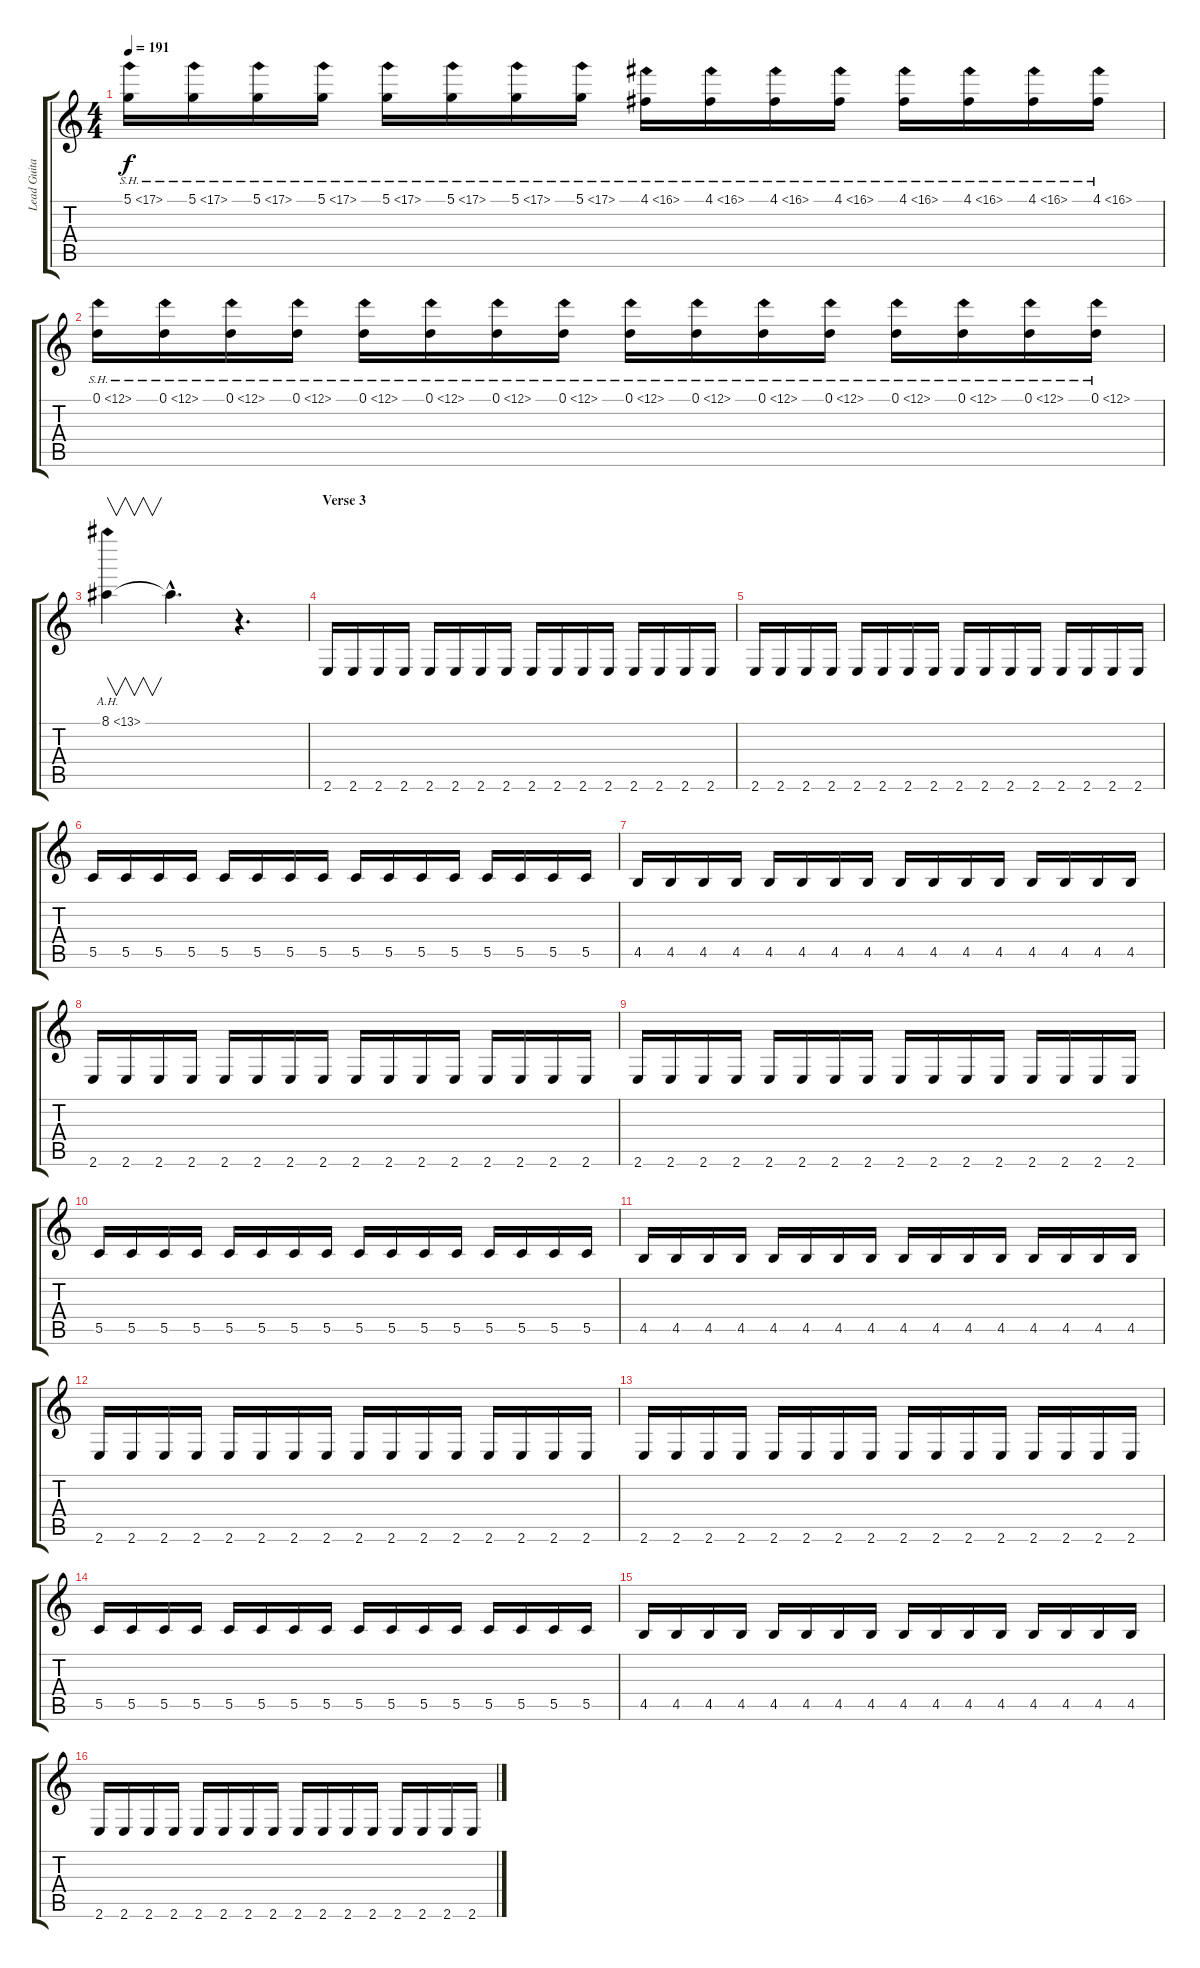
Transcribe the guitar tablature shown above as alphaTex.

\track ("Lead Guitar" "Lead Guita") {instrument distortionguitar}
\staff {score tabs}
\tuning (D4 A3 F3 C3 G2 D2) {hide}
\ts (4 4)
\tempo 191
\clef g2
\ks c
5.1{sh 12}.16{dy f} 5.1{sh 12}.16 5.1{sh 12}.16 5.1{sh 12}.16 5.1{sh 12}.16 5.1{sh 12}.16 5.1{sh 12}.16 5.1{sh 12}.16 4.1{sh 12}.16 4.1{sh 12}.16 4.1{sh 12}.16 4.1{sh 12}.16 4.1{sh 12}.16 4.1{sh 12}.16 4.1{sh 12}.16 4.1{sh 12}.16 |
0.1{sh 12}.16 0.1{sh 12}.16 0.1{sh 12}.16 0.1{sh 12}.16 0.1{sh 12}.16 0.1{sh 12}.16 0.1{sh 12}.16 0.1{sh 12}.16 0.1{sh 12}.16 0.1{sh 12}.16 0.1{sh 12}.16 0.1{sh 12}.16 0.1{sh 12}.16 0.1{sh 12}.16 0.1{sh 12}.16 0.1{sh 12}.16 |
8.1{ah 5}.4{v} 8.1{hac t}.4{d} r.4{d} |
\section ("" "Verse 3")
2.6.16 2.6.16 2.6.16 2.6.16 2.6.16 2.6.16 2.6.16 2.6.16 2.6.16 2.6.16 2.6.16 2.6.16 2.6.16 2.6.16 2.6.16 2.6.16 |
2.6.16 2.6.16 2.6.16 2.6.16 2.6.16 2.6.16 2.6.16 2.6.16 2.6.16 2.6.16 2.6.16 2.6.16 2.6.16 2.6.16 2.6.16 2.6.16 |
5.5.16 5.5.16 5.5.16 5.5.16 5.5.16 5.5.16 5.5.16 5.5.16 5.5.16 5.5.16 5.5.16 5.5.16 5.5.16 5.5.16 5.5.16 5.5.16 |
4.5.16 4.5.16 4.5.16 4.5.16 4.5.16 4.5.16 4.5.16 4.5.16 4.5.16 4.5.16 4.5.16 4.5.16 4.5.16 4.5.16 4.5.16 4.5.16 |
2.6.16 2.6.16 2.6.16 2.6.16 2.6.16 2.6.16 2.6.16 2.6.16 2.6.16 2.6.16 2.6.16 2.6.16 2.6.16 2.6.16 2.6.16 2.6.16 |
2.6.16 2.6.16 2.6.16 2.6.16 2.6.16 2.6.16 2.6.16 2.6.16 2.6.16 2.6.16 2.6.16 2.6.16 2.6.16 2.6.16 2.6.16 2.6.16 |
5.5.16 5.5.16 5.5.16 5.5.16 5.5.16 5.5.16 5.5.16 5.5.16 5.5.16 5.5.16 5.5.16 5.5.16 5.5.16 5.5.16 5.5.16 5.5.16 |
4.5.16 4.5.16 4.5.16 4.5.16 4.5.16 4.5.16 4.5.16 4.5.16 4.5.16 4.5.16 4.5.16 4.5.16 4.5.16 4.5.16 4.5.16 4.5.16 |
2.6.16 2.6.16 2.6.16 2.6.16 2.6.16 2.6.16 2.6.16 2.6.16 2.6.16 2.6.16 2.6.16 2.6.16 2.6.16 2.6.16 2.6.16 2.6.16 |
2.6.16 2.6.16 2.6.16 2.6.16 2.6.16 2.6.16 2.6.16 2.6.16 2.6.16 2.6.16 2.6.16 2.6.16 2.6.16 2.6.16 2.6.16 2.6.16 |
5.5.16 5.5.16 5.5.16 5.5.16 5.5.16 5.5.16 5.5.16 5.5.16 5.5.16 5.5.16 5.5.16 5.5.16 5.5.16 5.5.16 5.5.16 5.5.16 |
4.5.16 4.5.16 4.5.16 4.5.16 4.5.16 4.5.16 4.5.16 4.5.16 4.5.16 4.5.16 4.5.16 4.5.16 4.5.16 4.5.16 4.5.16 4.5.16 |
2.6.16 2.6.16 2.6.16 2.6.16 2.6.16 2.6.16 2.6.16 2.6.16 2.6.16 2.6.16 2.6.16 2.6.16 2.6.16 2.6.16 2.6.16 2.6.16
